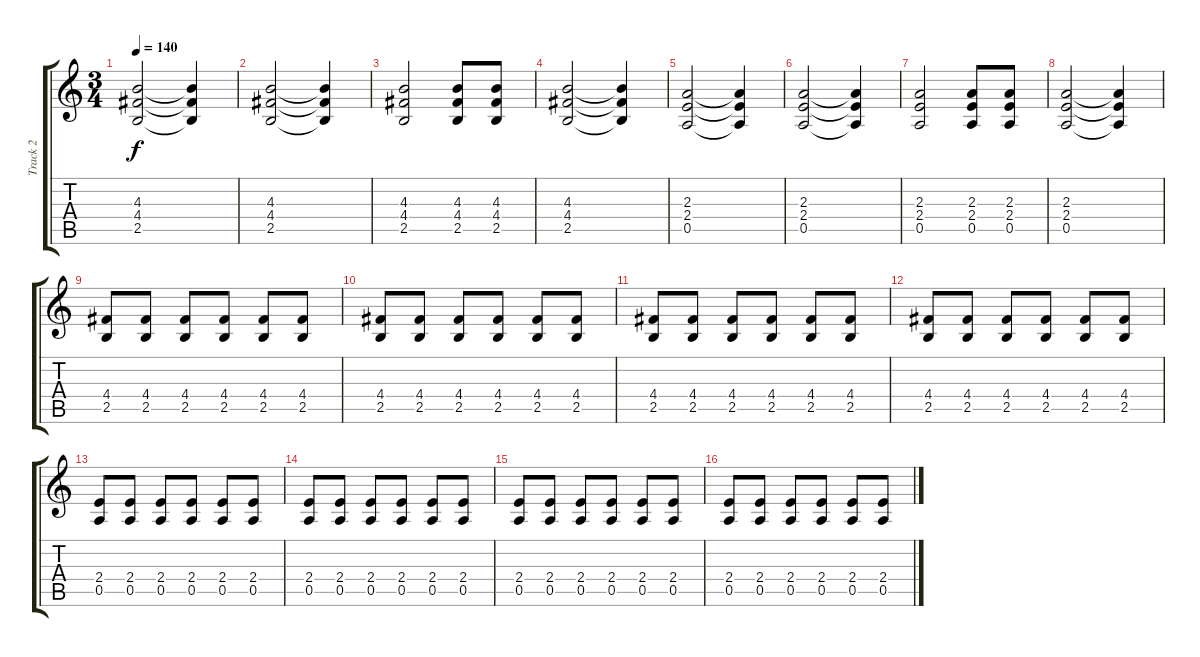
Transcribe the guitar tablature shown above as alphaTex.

\track ("Track 2" "Track 2") {instrument distortionguitar}
\staff {score tabs}
\tuning (E4 B3 G3 D3 A2 E2) {hide}
\ts (3 4)
\tempo 140
\clef g2
\ks c
(4.3 4.4 2.5).2{dy f} (4.3{t} 4.4{t} 2.5{t}).4 |
(4.3 4.4 2.5).2 (4.3{t} 4.4{t} 2.5{t}).4 |
(4.3 4.4 2.5).2 (4.3 4.4 2.5).8 (4.3 4.4 2.5).8 |
(4.3 4.4 2.5).2 (4.3{t} 4.4{t} 2.5{t}).4 |
(2.3 2.4 0.5).2 (2.3{t} 2.4{t} 0.5{t}).4 |
(2.3 2.4 0.5).2 (2.3{t} 2.4{t} 0.5{t}).4 |
(2.3 2.4 0.5).2 (2.3 2.4 0.5).8 (2.3 2.4 0.5).8 |
(2.3 2.4 0.5).2 (2.3{t} 2.4{t} 0.5{t}).4 |
(4.4 2.5).8{volume 16 balance 8} (4.4 2.5).8 (4.4 2.5).8 (4.4 2.5).8 (4.4 2.5).8 (4.4 2.5).8 |
(4.4 2.5).8 (4.4 2.5).8 (4.4 2.5).8 (4.4 2.5).8 (4.4 2.5).8 (4.4 2.5).8 |
(4.4 2.5).8 (4.4 2.5).8 (4.4 2.5).8 (4.4 2.5).8 (4.4 2.5).8 (4.4 2.5).8 |
(4.4 2.5).8 (4.4 2.5).8 (4.4 2.5).8 (4.4 2.5).8 (4.4 2.5).8 (4.4 2.5).8 |
(2.4 0.5).8 (2.4 0.5).8 (2.4 0.5).8 (2.4 0.5).8 (2.4 0.5).8 (2.4 0.5).8 |
(2.4 0.5).8 (2.4 0.5).8 (2.4 0.5).8 (2.4 0.5).8 (2.4 0.5).8 (2.4 0.5).8 |
(2.4 0.5).8 (2.4 0.5).8 (2.4 0.5).8 (2.4 0.5).8 (2.4 0.5).8 (2.4 0.5).8 |
(2.4 0.5).8 (2.4 0.5).8 (2.4 0.5).8 (2.4 0.5).8 (2.4 0.5).8 (2.4 0.5).8
